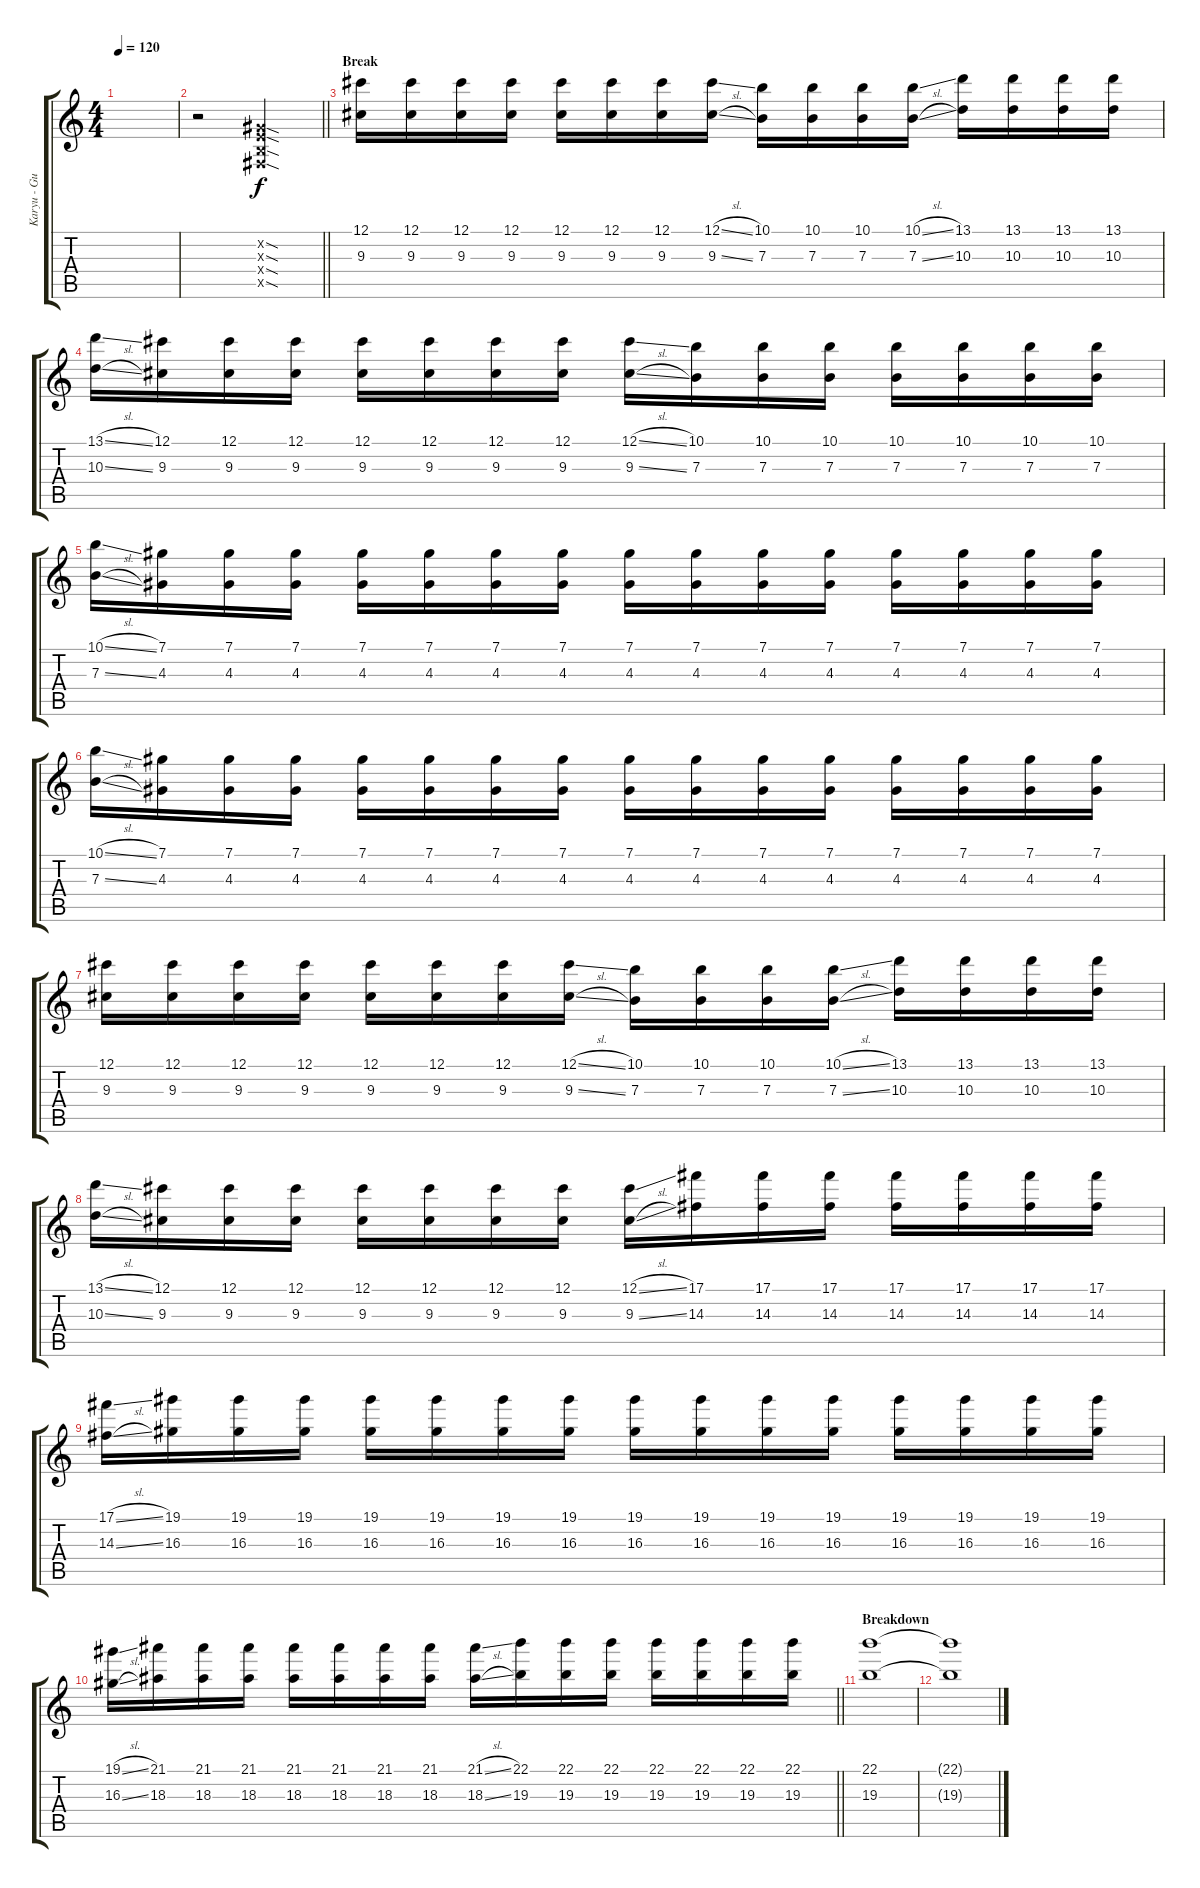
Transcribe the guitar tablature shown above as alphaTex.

\track ("Karyu - Guitar 1" "Karyu - Gu") {instrument overdrivenguitar}
\staff {score tabs}
\tuning (Db4 Ab3 E3 B2 Gb2 B1) {hide}
\ts (4 4)
\tempo 120
\clef g2
\ks c
|
\barLineRight lightlight
r.2{volume 10} (0.2{sod x} 0.3{sod x} 0.4{sod x} 0.5{sod x}).2 |
\section ("" "Break")
(12.1 9.3).16 (12.1 9.3).16 (12.1 9.3).16 (12.1 9.3).16 (12.1 9.3).16 (12.1 9.3).16 (12.1 9.3).16 (12.1{sl} 9.3{sl}).16 (10.1 7.3).16 (10.1 7.3).16 (10.1 7.3).16 (10.1{sl} 7.3{sl}).16 (13.1 10.3).16 (13.1 10.3).16 (13.1 10.3).16 (13.1 10.3).16 |
(13.1{sl} 10.3{sl}).16 (12.1 9.3).16 (12.1 9.3).16 (12.1 9.3).16 (12.1 9.3).16 (12.1 9.3).16 (12.1 9.3).16 (12.1 9.3).16 (12.1{sl} 9.3{sl}).16 (10.1 7.3).16 (10.1 7.3).16 (10.1 7.3).16 (10.1 7.3).16 (10.1 7.3).16 (10.1 7.3).16 (10.1 7.3).16 |
(10.1{sl} 7.3{sl}).16 (7.1 4.3).16 (7.1 4.3).16 (7.1 4.3).16 (7.1 4.3).16 (7.1 4.3).16 (7.1 4.3).16 (7.1 4.3).16 (7.1 4.3).16 (7.1 4.3).16 (7.1 4.3).16 (7.1 4.3).16 (7.1 4.3).16 (7.1 4.3).16 (7.1 4.3).16 (7.1 4.3).16 |
(10.1{sl} 7.3{sl}).16 (7.1 4.3).16 (7.1 4.3).16 (7.1 4.3).16 (7.1 4.3).16 (7.1 4.3).16 (7.1 4.3).16 (7.1 4.3).16 (7.1 4.3).16 (7.1 4.3).16 (7.1 4.3).16 (7.1 4.3).16 (7.1 4.3).16 (7.1 4.3).16 (7.1 4.3).16 (7.1 4.3).16 |
(12.1 9.3).16 (12.1 9.3).16 (12.1 9.3).16 (12.1 9.3).16 (12.1 9.3).16 (12.1 9.3).16 (12.1 9.3).16 (12.1{sl} 9.3{sl}).16 (10.1 7.3).16 (10.1 7.3).16 (10.1 7.3).16 (10.1{sl} 7.3{sl}).16 (13.1 10.3).16 (13.1 10.3).16 (13.1 10.3).16 (13.1 10.3).16 |
(13.1{sl} 10.3{sl}).16 (12.1 9.3).16 (12.1 9.3).16 (12.1 9.3).16 (12.1 9.3).16 (12.1 9.3).16 (12.1 9.3).16 (12.1 9.3).16 (12.1{sl} 9.3{sl}).16 (17.1 14.3).16 (17.1 14.3).16 (17.1 14.3).16 (17.1 14.3).16 (17.1 14.3).16 (17.1 14.3).16 (17.1 14.3).16 |
(17.1{sl} 14.3{sl}).16 (19.1 16.3).16 (19.1 16.3).16 (19.1 16.3).16 (19.1 16.3).16 (19.1 16.3).16 (19.1 16.3).16 (19.1 16.3).16 (19.1 16.3).16 (19.1 16.3).16 (19.1 16.3).16 (19.1 16.3).16 (19.1 16.3).16 (19.1 16.3).16 (19.1 16.3).16 (19.1 16.3).16 |
\barLineRight lightlight
(19.1{sl} 16.3{sl}).16 (21.1 18.3).16 (21.1 18.3).16 (21.1 18.3).16 (21.1 18.3).16 (21.1 18.3).16 (21.1 18.3).16 (21.1 18.3).16 (21.1{sl} 18.3{sl}).16 (22.1 19.3).16 (22.1 19.3).16 (22.1 19.3).16 (22.1 19.3).16 (22.1 19.3).16 (22.1 19.3).16 (22.1 19.3).16 |
\section ("" "Breakdown")
(22.1 19.3).1 |
(22.1{t} 19.3{t}).1{volume 0}
